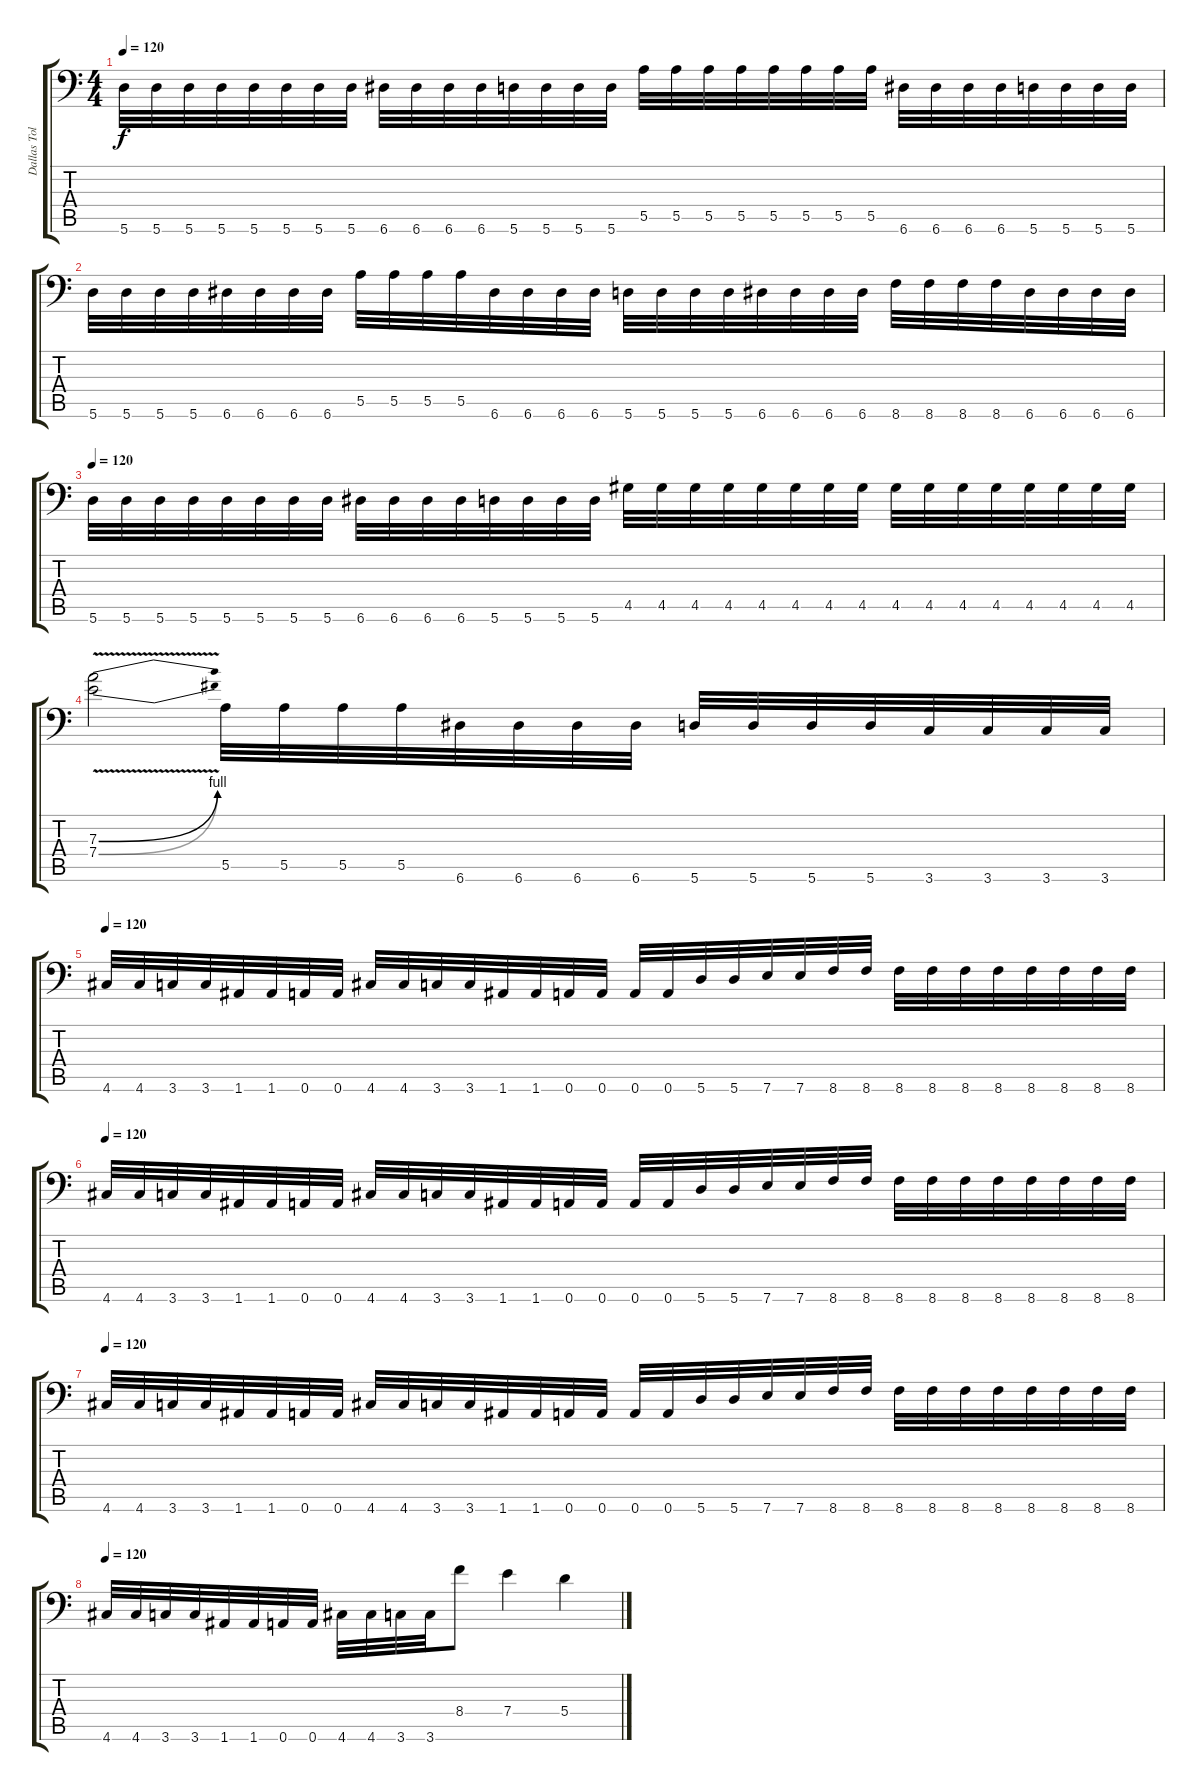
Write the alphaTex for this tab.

\track ("Dallas Toler-Wade" "Dallas Tol") {instrument distortionguitar}
\staff {score tabs}
\tuning (B3 Gb3 D3 A2 E2 A1) {hide}
\ts (4 4)
\tempo 120
\clef f4
\ks c
5.6.32{dy f} 5.6.32 5.6.32 5.6.32 5.6.32 5.6.32 5.6.32 5.6.32 6.6.32 6.6.32 6.6.32 6.6.32 5.6.32 5.6.32 5.6.32 5.6.32 5.5.32 5.5.32 5.5.32 5.5.32 5.5.32 5.5.32 5.5.32 5.5.32 6.6.32 6.6.32 6.6.32 6.6.32 5.6.32 5.6.32 5.6.32 5.6.32 |
5.6.32 5.6.32 5.6.32 5.6.32 6.6.32 6.6.32 6.6.32 6.6.32 5.5.32 5.5.32 5.5.32 5.5.32 6.6.32 6.6.32 6.6.32 6.6.32 5.6.32 5.6.32 5.6.32 5.6.32 6.6.32 6.6.32 6.6.32 6.6.32 8.6.32 8.6.32 8.6.32 8.6.32 6.6.32 6.6.32 6.6.32 6.6.32 |
\tempo 120
5.6.32 5.6.32 5.6.32 5.6.32 5.6.32 5.6.32 5.6.32 5.6.32 6.6.32 6.6.32 6.6.32 6.6.32 5.6.32 5.6.32 5.6.32 5.6.32 4.5.32 4.5.32 4.5.32 4.5.32 4.5.32 4.5.32 4.5.32 4.5.32 4.5.32 4.5.32 4.5.32 4.5.32 4.5.32 4.5.32 4.5.32 4.5.32 |
(7.3{be (bend 0 0 60 4) v} 7.4{be (bend 0 0 60 4) v}).2 5.5.32 5.5.32 5.5.32 5.5.32 6.6.32 6.6.32 6.6.32 6.6.32 5.6.32 5.6.32 5.6.32 5.6.32 3.6.32 3.6.32 3.6.32 3.6.32 |
\tempo 120
4.6.32 4.6.32 3.6.32 3.6.32 1.6.32 1.6.32 0.6.32 0.6.32 4.6.32 4.6.32 3.6.32 3.6.32 1.6.32 1.6.32 0.6.32 0.6.32 0.6.32 0.6.32 5.6.32 5.6.32 7.6.32 7.6.32 8.6.32 8.6.32 8.6.32 8.6.32 8.6.32 8.6.32 8.6.32 8.6.32 8.6.32 8.6.32 |
\tempo 120
4.6.32 4.6.32 3.6.32 3.6.32 1.6.32 1.6.32 0.6.32 0.6.32 4.6.32 4.6.32 3.6.32 3.6.32 1.6.32 1.6.32 0.6.32 0.6.32 0.6.32 0.6.32 5.6.32 5.6.32 7.6.32 7.6.32 8.6.32 8.6.32 8.6.32 8.6.32 8.6.32 8.6.32 8.6.32 8.6.32 8.6.32 8.6.32 |
\tempo 120
4.6.32 4.6.32 3.6.32 3.6.32 1.6.32 1.6.32 0.6.32 0.6.32 4.6.32 4.6.32 3.6.32 3.6.32 1.6.32 1.6.32 0.6.32 0.6.32 0.6.32 0.6.32 5.6.32 5.6.32 7.6.32 7.6.32 8.6.32 8.6.32 8.6.32 8.6.32 8.6.32 8.6.32 8.6.32 8.6.32 8.6.32 8.6.32 |
\tempo 120
4.6.32 4.6.32 3.6.32 3.6.32 1.6.32 1.6.32 0.6.32 0.6.32 4.6.32 4.6.32 3.6.32 3.6.32 8.4.8 7.4.4 5.4.4
